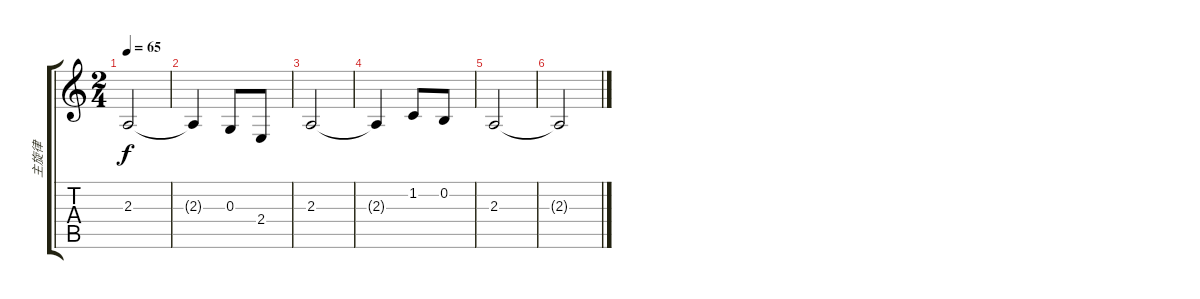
\track ("主旋律" "主旋律") {instrument tenorsax}
\staff {score tabs}
\tuning (E4 B3 G3 D3 A2 E2) {hide}
\ts (2 4)
\tempo 65
\clef g2
\ks c
2.3.2{dy f} |
2.3{t}.4 0.3.8 2.4.8 |
2.3.2 |
2.3{t}.4 1.2.8 0.2.8 |
2.3.2 |
2.3{t}.2
